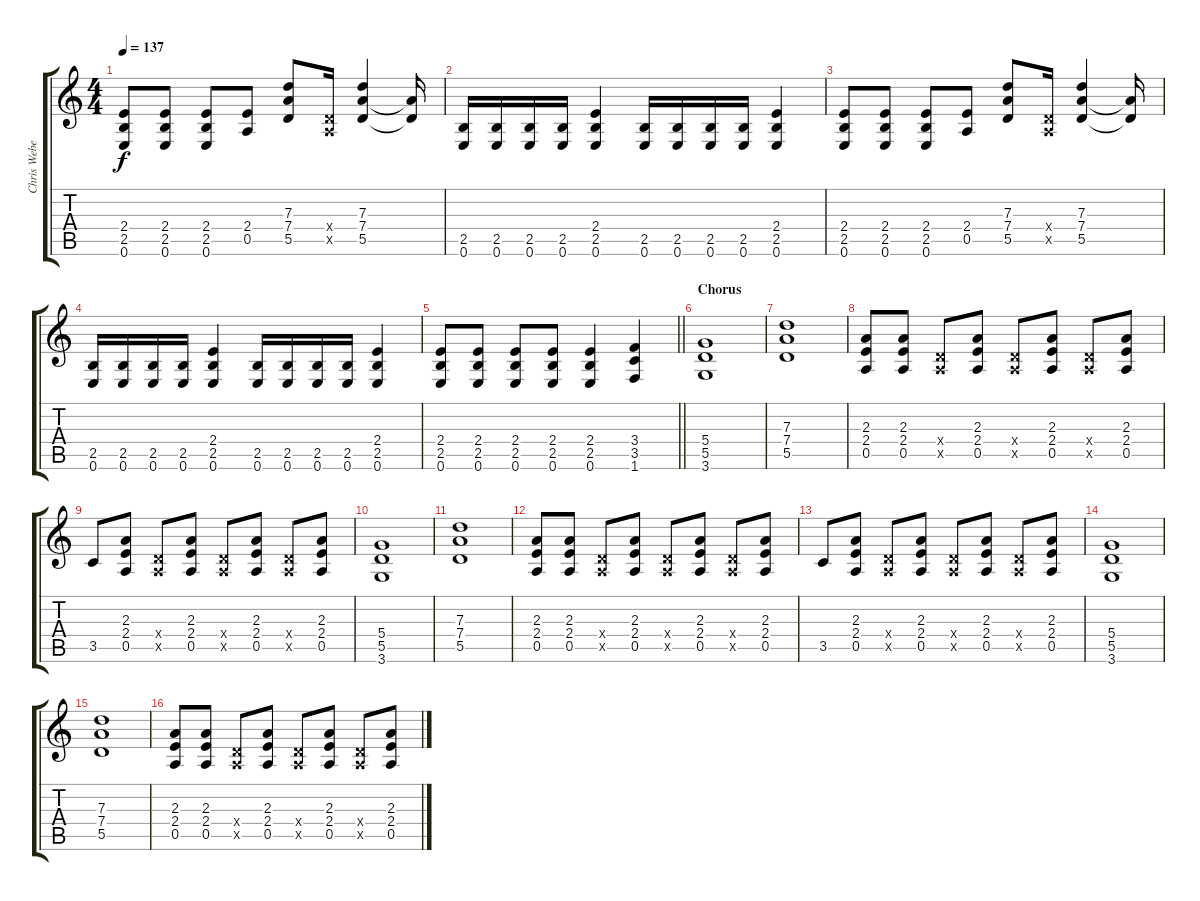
\track ("Chris Weber" "Chris Webe") {instrument overdrivenguitar}
\staff {score tabs}
\tuning (E4 B3 G3 D3 A2 E2) {hide}
\ts (4 4)
\tempo 137
\clef g2
\ks c
(2.4 2.5 0.6).8{dy f} (2.4 2.5 0.6).8 (2.4 2.5 0.6).8 (2.4 0.5).8 (7.3 7.4 5.5).8 (0.4{x} 0.5{x}).16 (7.3 7.4 5.5).4 (7.4{t} 5.5{t}).16 |
(2.5 0.6).16 (2.5 0.6).16 (2.5 0.6).16 (2.5 0.6).16 (2.4 2.5 0.6).4 (2.5 0.6).16 (2.5 0.6).16 (2.5 0.6).16 (2.5 0.6).16 (2.4 2.5 0.6).4 |
(2.4 2.5 0.6).8 (2.4 2.5 0.6).8 (2.4 2.5 0.6).8 (2.4 0.5).8 (7.3 7.4 5.5).8 (0.4{x} 0.5{x}).16 (7.3 7.4 5.5).4 (7.4{t} 5.5{t}).16 |
(2.5 0.6).16 (2.5 0.6).16 (2.5 0.6).16 (2.5 0.6).16 (2.4 2.5 0.6).4 (2.5 0.6).16 (2.5 0.6).16 (2.5 0.6).16 (2.5 0.6).16 (2.4 2.5 0.6).4 |
\barLineRight lightlight
(2.4 2.5 0.6).8 (2.4 2.5 0.6).8 (2.4 2.5 0.6).8 (2.4 2.5 0.6).8 (2.4 2.5 0.6).4 (3.4 3.5 1.6).4 |
\section ("" "Chorus")
(5.4 5.5 3.6).1 |
(7.3 7.4 5.5).1 |
(2.3 2.4 0.5).8 (2.3 2.4 0.5).8 (0.4{x} 0.5{x}).8 (2.3 2.4 0.5).8 (0.4{x} 0.5{x}).8 (2.3 2.4 0.5).8 (0.4{x} 0.5{x}).8 (2.3 2.4 0.5).8 |
3.5.8 (2.3 2.4 0.5).8 (0.4{x} 0.5{x}).8 (2.3 2.4 0.5).8 (0.4{x} 0.5{x}).8 (2.3 2.4 0.5).8 (0.4{x} 0.5{x}).8 (2.3 2.4 0.5).8 |
(5.4 5.5 3.6).1 |
(7.3 7.4 5.5).1 |
(2.3 2.4 0.5).8 (2.3 2.4 0.5).8 (0.4{x} 0.5{x}).8 (2.3 2.4 0.5).8 (0.4{x} 0.5{x}).8 (2.3 2.4 0.5).8 (0.4{x} 0.5{x}).8 (2.3 2.4 0.5).8 |
3.5.8 (2.3 2.4 0.5).8 (0.4{x} 0.5{x}).8 (2.3 2.4 0.5).8 (0.4{x} 0.5{x}).8 (2.3 2.4 0.5).8 (0.4{x} 0.5{x}).8 (2.3 2.4 0.5).8 |
(5.4 5.5 3.6).1 |
(7.3 7.4 5.5).1 |
(2.3 2.4 0.5).8 (2.3 2.4 0.5).8 (0.4{x} 0.5{x}).8 (2.3 2.4 0.5).8 (0.4{x} 0.5{x}).8 (2.3 2.4 0.5).8 (0.4{x} 0.5{x}).8 (2.3 2.4 0.5).8
